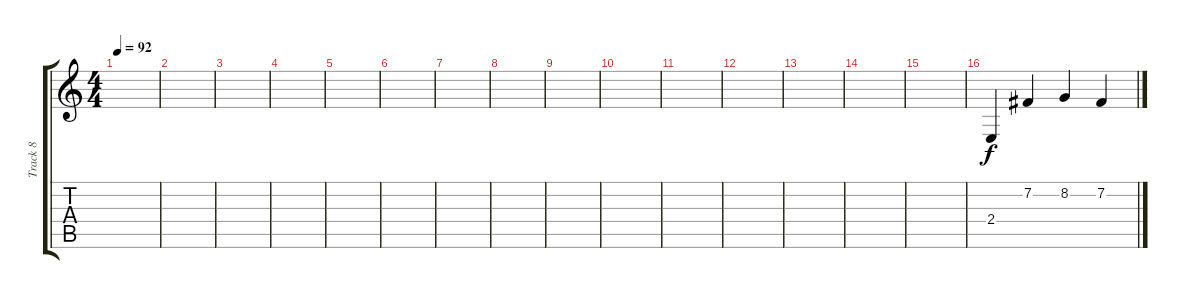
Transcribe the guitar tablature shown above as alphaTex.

\track ("Track 8" "Track 8") {instrument tuba}
\staff {score tabs}
\tuning (E4 B3 G3 D3 A2 E2) {hide}
\ts (4 4)
\tempo 92
\clef g2
\ks c
|
|
|
|
|
|
|
|
|
|
|
|
|
|
|
2.4.4{volume 13} 7.2.4 8.2.4 7.2.4
